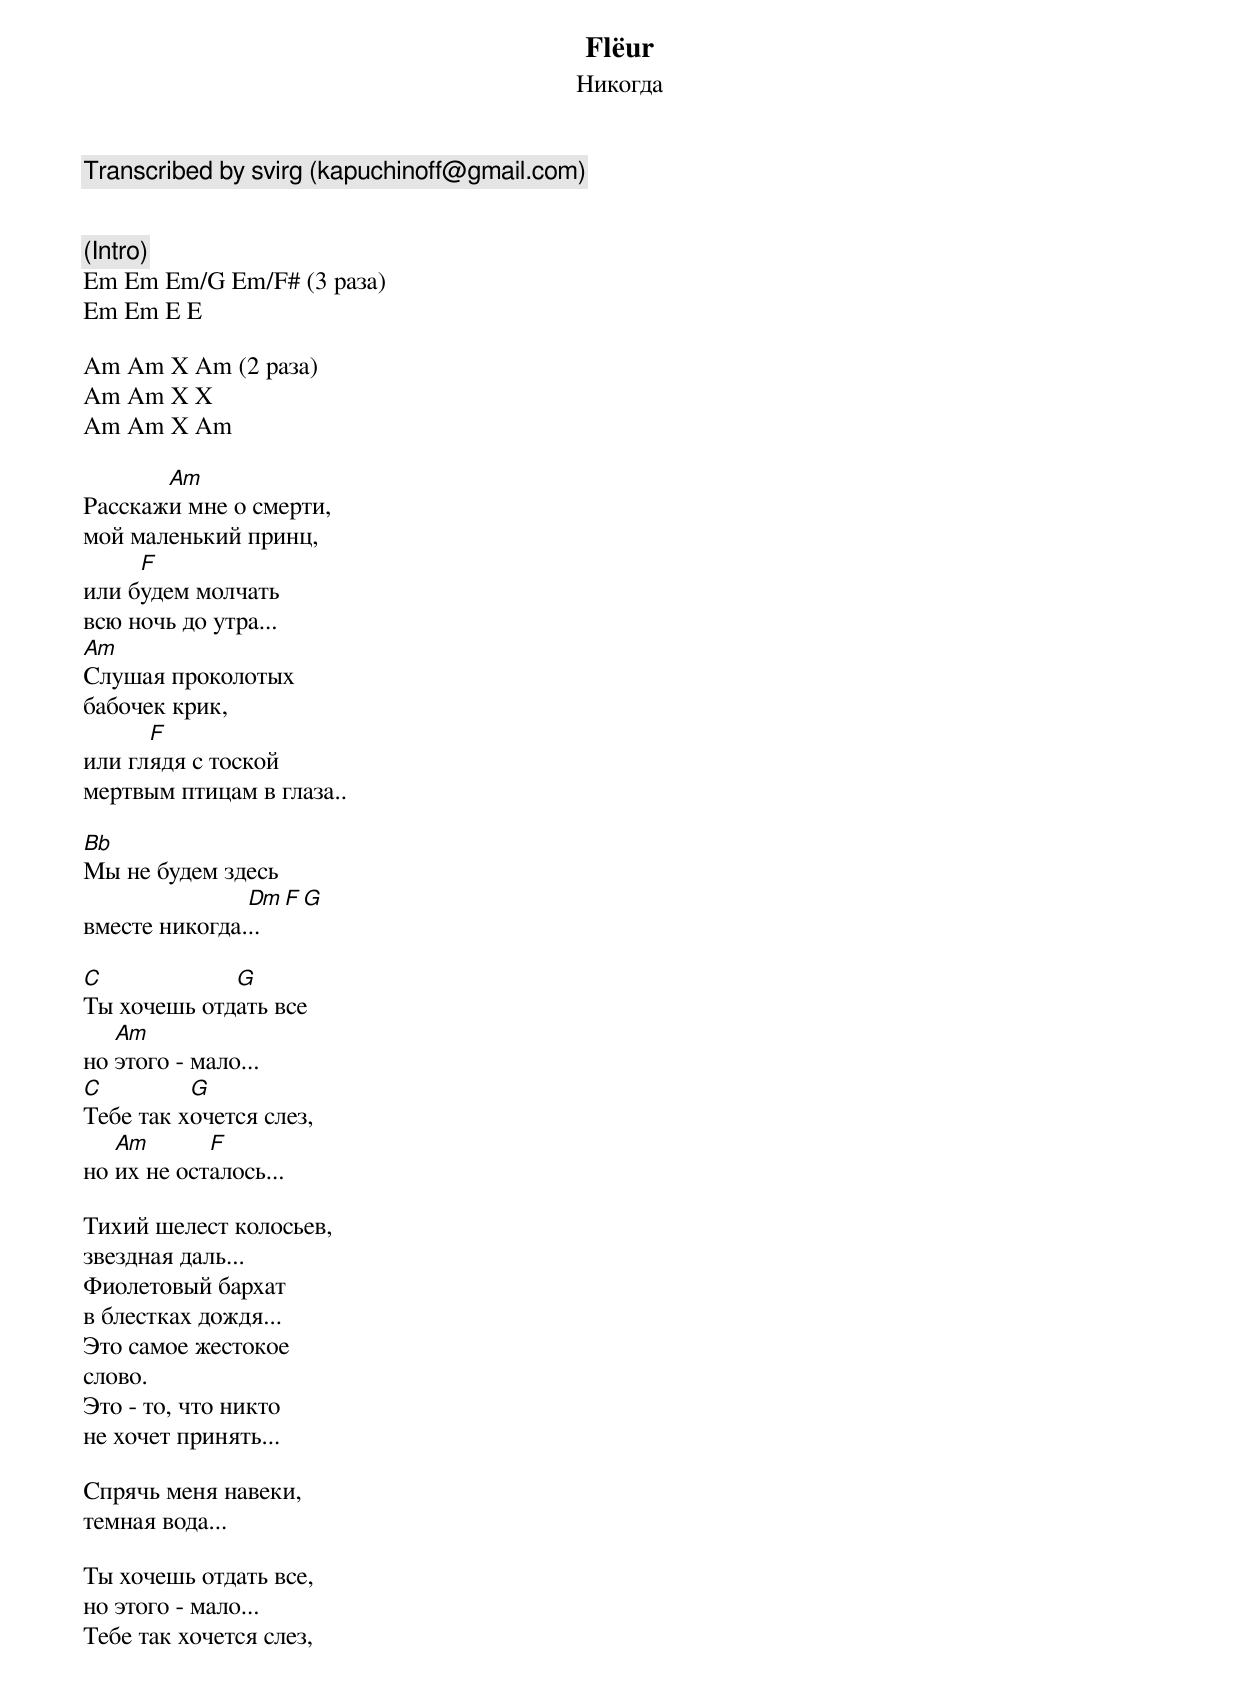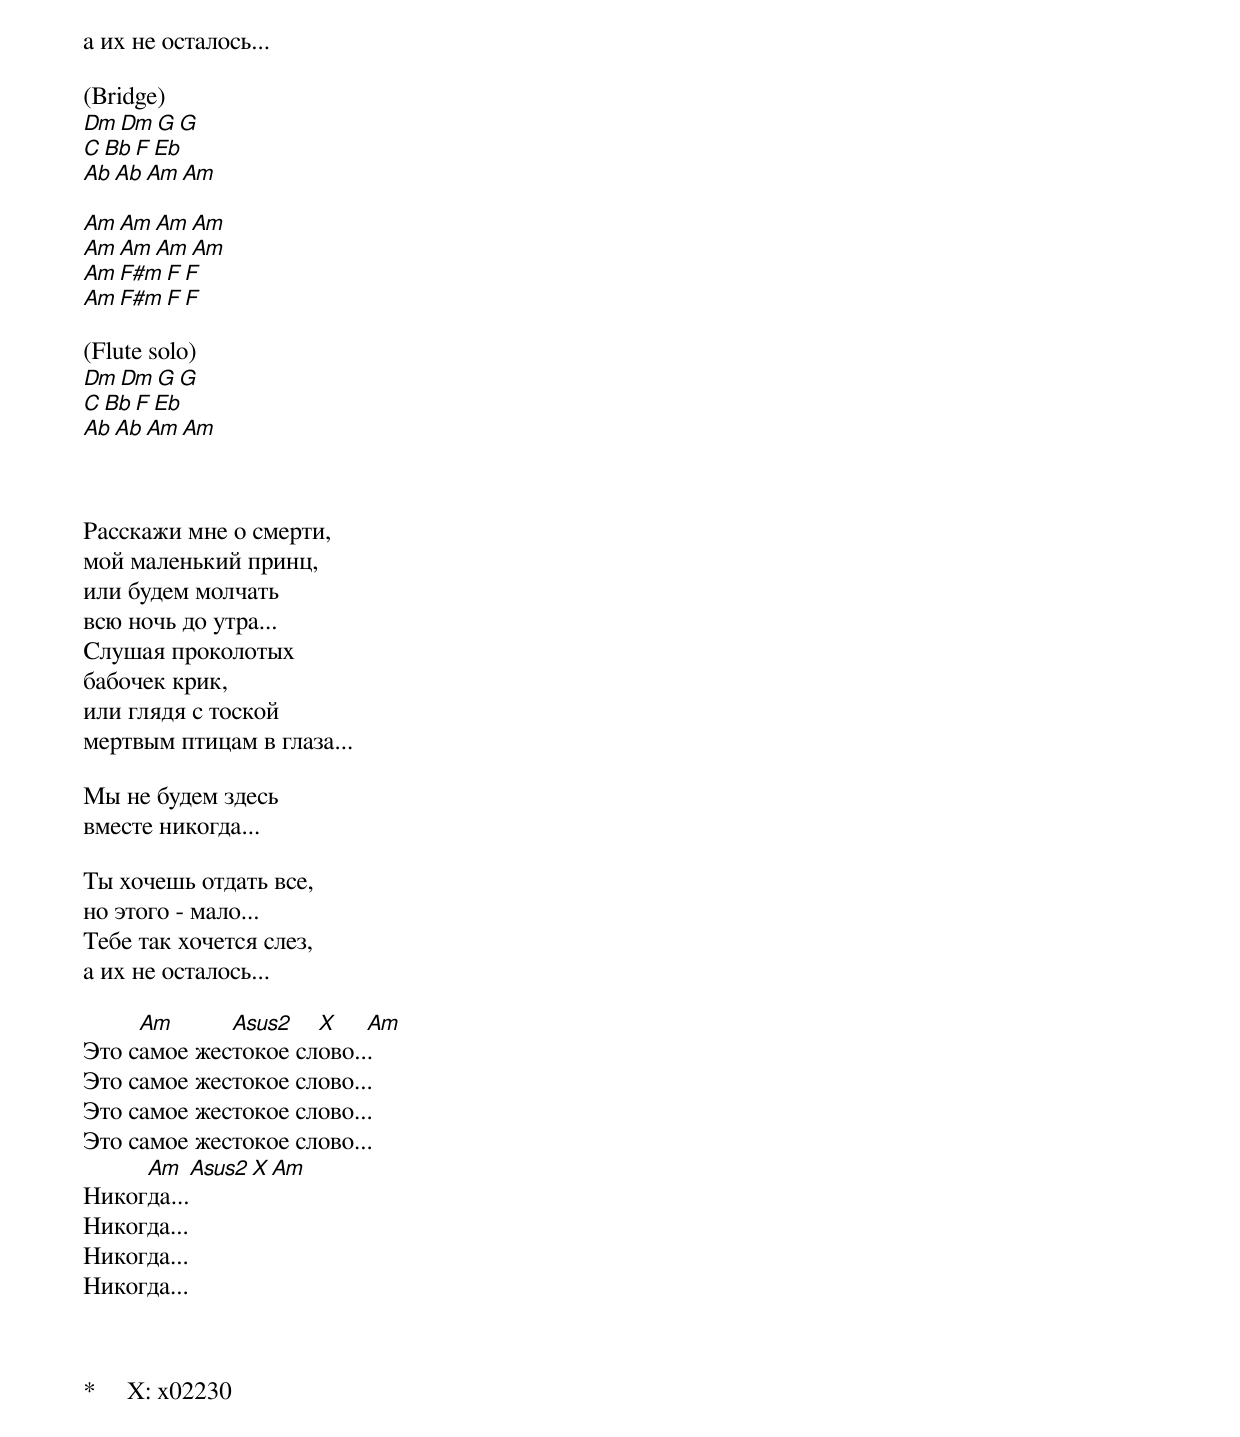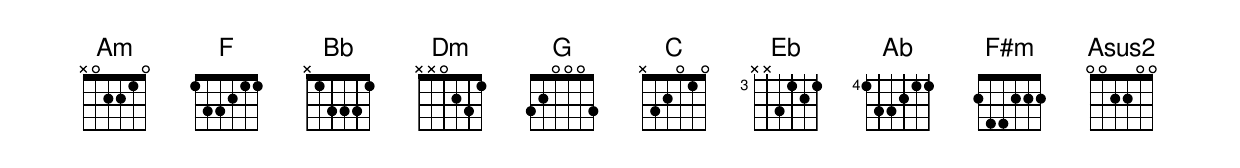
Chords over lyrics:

Flёur
Никогда


Transcribed by svirg (kapuchinoff@gmail.com)


(Intro)
Em Em Em/G Em/F# (3 раза)
Em Em E E

Am Am X Am (2 раза)
Am Am X X
Am Am X Am

       Am
Расскажи мне о смерти,
мой маленький принц,
     F
или будем молчать
всю ночь до утра...
Am
Слушая проколотых
бабочек крик,
      F
или глядя с тоской
мертвым птицам в глаза..

Bb
Мы не будем здесь
               Dm      F G
вместе никогда...

C            G
Ты хочешь отдать все
   Am
но этого - мало...
C         G
Тебе так хочется слез,
   Am       F
но их не осталось...

Тихий шелест колосьев,
звездная даль...
Фиолетовый бархат
в блестках дождя...
Это самое жестокое
слово.
Это - то, что никто
не хочет принять...

Спрячь меня навеки,
темная вода...

Ты хочешь отдать все,
но этого - мало...
Тебе так хочется слез,
а их не осталось...

(Bridge)
Dm Dm G G
C Bb F Eb
Ab Ab Am Am

Am Am Am Am
Am Am Am Am
Am F#m F F
Am F#m F F

(Flute solo)
Dm Dm G G
C Bb F Eb
Ab Ab Am Am



Расскажи мне о смерти,
мой маленький принц,
или будем молчать
всю ночь до утра...
Слушая проколотых
бабочек крик,
или глядя с тоской
мертвым птицам в глаза...

Мы не будем здесь
вместе никогда...

Ты хочешь отдать все,
но этого - мало...
Тебе так хочется слез,
а их не осталось...

     Am      Asus2   X    Am
Это самое жестокое слово...
Это самое жестокое слово...
Это самое жестокое слово...
Это самое жестокое слово...
     Am      Asus2   X    Am
Никогда...
Никогда...
Никогда...
Никогда...



*  Em/G: 322000
*  Em/B: 222000
* Asus2: x02200
*     X: x02230
